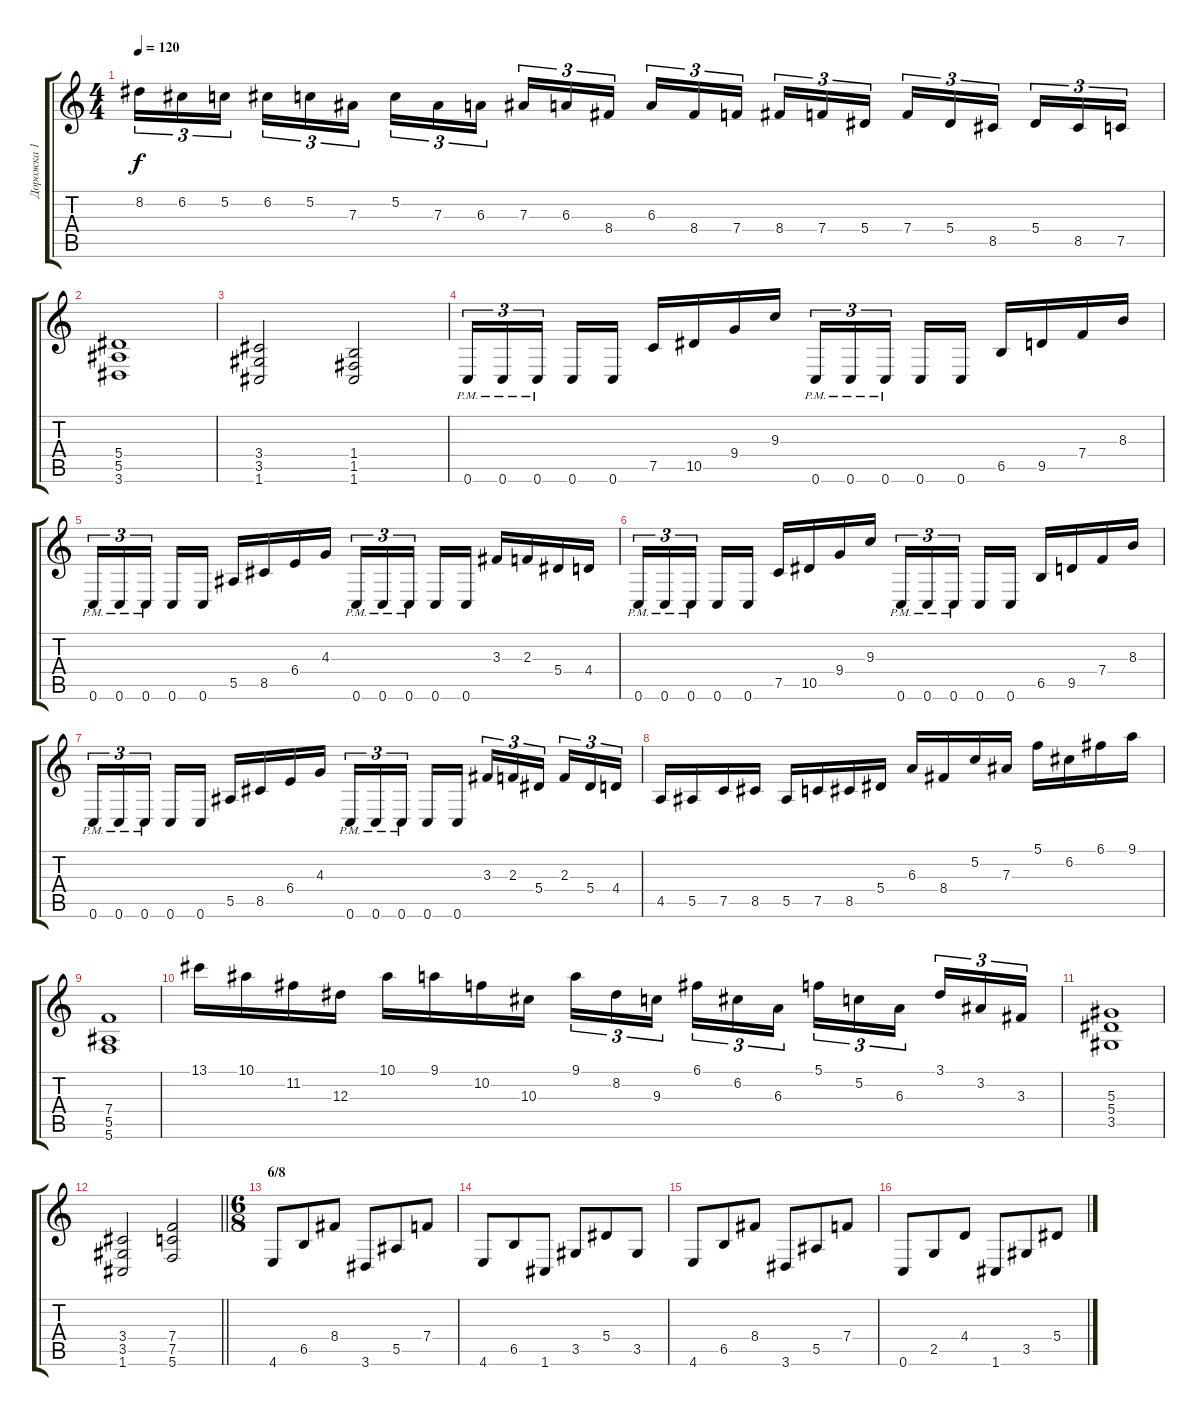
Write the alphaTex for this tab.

\track ("Дорожка 1" "Дорожка 1") {instrument distortionguitar}
\staff {score tabs}
\tuning (C4 G3 Eb3 Bb2 F2 C2) {hide}
\ts (4 4)
\tempo 120
\clef g2
\ks c
8.2.16{tu (3 2) dy f} 6.2.16{tu (3 2)} 5.2.16{tu (3 2)} 6.2.16{tu (3 2)} 5.2.16{tu (3 2)} 7.3.16{tu (3 2)} 5.2.16{tu (3 2)} 7.3.16{tu (3 2)} 6.3.16{tu (3 2)} 7.3.16{tu (3 2)} 6.3.16{tu (3 2)} 8.4.16{tu (3 2)} 6.3.16{tu (3 2)} 8.4.16{tu (3 2)} 7.4.16{tu (3 2)} 8.4.16{tu (3 2)} 7.4.16{tu (3 2)} 5.4.16{tu (3 2)} 7.4.16{tu (3 2)} 5.4.16{tu (3 2)} 8.5.16{tu (3 2)} 5.4.16{tu (3 2)} 8.5.16{tu (3 2)} 7.5.16{tu (3 2)} |
(5.4 5.5 3.6).1 |
(3.4 3.5 1.6).2 (1.4 1.5 1.6).2 |
0.6{pm}.16{tu (3 2)} 0.6{pm}.16{tu (3 2)} 0.6{pm}.16{tu (3 2)} 0.6.16 0.6.16 7.5.16 10.5.16 9.4.16 9.3.16 0.6{pm}.16{tu (3 2)} 0.6{pm}.16{tu (3 2)} 0.6{pm}.16{tu (3 2)} 0.6.16 0.6.16 6.5.16 9.5.16 7.4.16 8.3.16 |
0.6{pm}.16{tu (3 2)} 0.6{pm}.16{tu (3 2)} 0.6{pm}.16{tu (3 2)} 0.6.16 0.6.16 5.5.16 8.5.16 6.4.16 4.3.16 0.6{pm}.16{tu (3 2)} 0.6{pm}.16{tu (3 2)} 0.6{pm}.16{tu (3 2)} 0.6.16 0.6.16 3.3.16 2.3.16 5.4.16 4.4.16 |
0.6{pm}.16{tu (3 2)} 0.6{pm}.16{tu (3 2)} 0.6{pm}.16{tu (3 2)} 0.6.16 0.6.16 7.5.16 10.5.16 9.4.16 9.3.16 0.6{pm}.16{tu (3 2)} 0.6{pm}.16{tu (3 2)} 0.6{pm}.16{tu (3 2)} 0.6.16 0.6.16 6.5.16 9.5.16 7.4.16 8.3.16 |
0.6{pm}.16{tu (3 2)} 0.6{pm}.16{tu (3 2)} 0.6{pm}.16{tu (3 2)} 0.6.16 0.6.16 5.5.16 8.5.16 6.4.16 4.3.16 0.6{pm}.16{tu (3 2)} 0.6{pm}.16{tu (3 2)} 0.6{pm}.16{tu (3 2)} 0.6.16 0.6.16 3.3.16{tu (3 2)} 2.3.16{tu (3 2)} 5.4.16{tu (3 2)} 2.3.16{tu (3 2)} 5.4.16{tu (3 2)} 4.4.16{tu (3 2)} |
4.5.16 5.5.16 7.5.16 8.5.16 5.5.16 7.5.16 8.5.16 5.4.16 6.3.16 8.4.16 5.2.16 7.3.16 5.1.16 6.2.16 6.1.16 9.1.16 |
(7.4 5.5 5.6).1 |
13.1.16 10.1.16 11.2.16 12.3.16 10.1.16 9.1.16 10.2.16 10.3.16 9.1.16{tu (3 2)} 8.2.16{tu (3 2)} 9.3.16{tu (3 2)} 6.1.16{tu (3 2)} 6.2.16{tu (3 2)} 6.3.16{tu (3 2)} 5.1.16{tu (3 2)} 5.2.16{tu (3 2)} 6.3.16{tu (3 2)} 3.1.16{tu (3 2)} 3.2.16{tu (3 2)} 3.3.16{tu (3 2)} |
(5.3 5.4 3.5).1 |
\barLineRight lightlight
(3.4 3.5 1.6).2 (7.4 7.5 5.6).2 |
\ts (6 8)
\section ("" "6/8")
4.6.8 6.5.8 8.4.8 3.6.8 5.5.8 7.4.8 |
4.6.8 6.5.8 1.6.8 3.5.8 5.4.8 3.5.8 |
4.6.8 6.5.8 8.4.8 3.6.8 5.5.8 7.4.8 |
0.6.8 2.5.8 4.4.8 1.6.8 3.5.8 5.4.8
